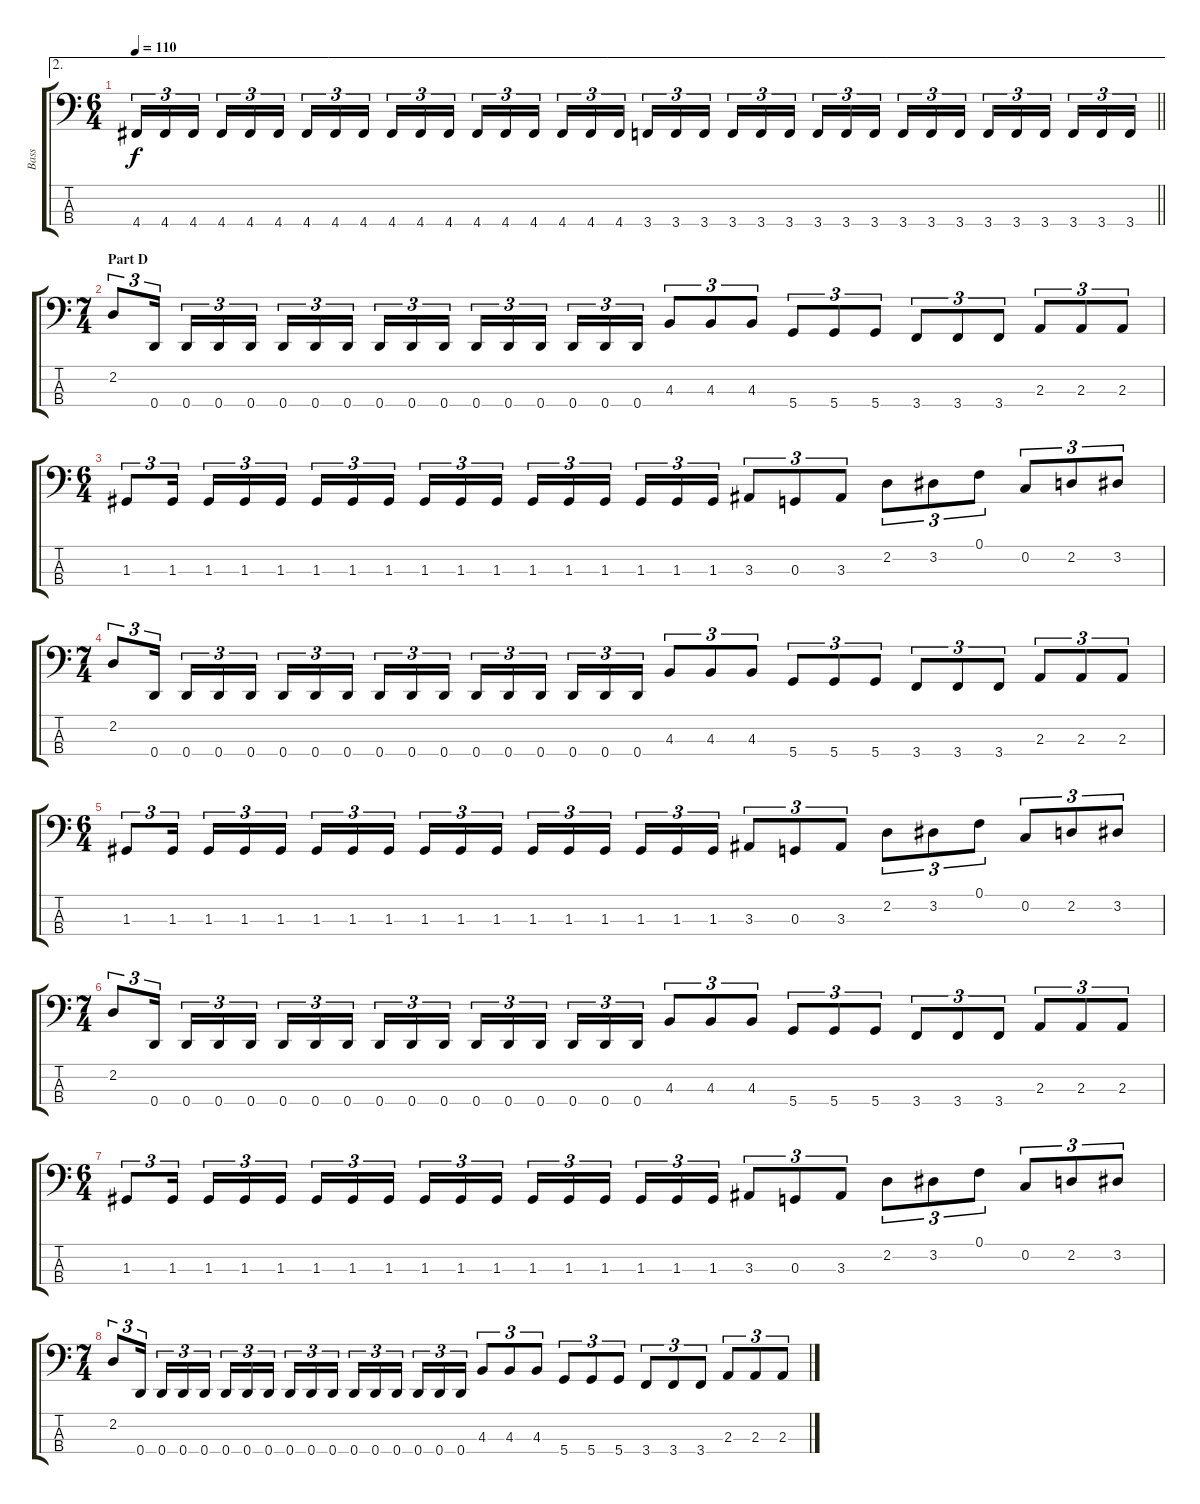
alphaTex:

\track ("Bass" "Bass") {instrument electricbassfinger}
\staff {score tabs}
\tuning (F2 C2 G1 D1) {hide}
\ae 2
\ts (6 4)
\tempo 110
\clef f4
\barLineRight lightlight
\ks c
4.4.16{tu (3 2) dy f} 4.4.16{tu (3 2)} 4.4.16{tu (3 2) beam splitsecondary} 4.4.16{tu (3 2)} 4.4.16{tu (3 2)} 4.4.16{tu (3 2) beam splitsecondary} 4.4.16{tu (3 2)} 4.4.16{tu (3 2)} 4.4.16{tu (3 2) beam splitsecondary} 4.4.16{tu (3 2)} 4.4.16{tu (3 2)} 4.4.16{tu (3 2) beam splitsecondary} 4.4.16{tu (3 2)} 4.4.16{tu (3 2)} 4.4.16{tu (3 2) beam splitsecondary} 4.4.16{tu (3 2)} 4.4.16{tu (3 2)} 4.4.16{tu (3 2)} 3.4.16{tu (3 2)} 3.4.16{tu (3 2)} 3.4.16{tu (3 2) beam splitsecondary} 3.4.16{tu (3 2)} 3.4.16{tu (3 2)} 3.4.16{tu (3 2) beam splitsecondary} 3.4.16{tu (3 2)} 3.4.16{tu (3 2)} 3.4.16{tu (3 2) beam splitsecondary} 3.4.16{tu (3 2)} 3.4.16{tu (3 2)} 3.4.16{tu (3 2) beam splitsecondary} 3.4.16{tu (3 2)} 3.4.16{tu (3 2)} 3.4.16{tu (3 2) beam splitsecondary} 3.4.16{tu (3 2)} 3.4.16{tu (3 2)} 3.4.16{tu (3 2)} |
\ts (7 4)
\section ("" "Part D")
2.2.8{tu (3 2)} 0.4.16{tu (3 2) beam splitsecondary} 0.4.16{tu (3 2)} 0.4.16{tu (3 2)} 0.4.16{tu (3 2)} 0.4.16{tu (3 2)} 0.4.16{tu (3 2)} 0.4.16{tu (3 2) beam splitsecondary} 0.4.16{tu (3 2)} 0.4.16{tu (3 2)} 0.4.16{tu (3 2)} 0.4.16{tu (3 2)} 0.4.16{tu (3 2)} 0.4.16{tu (3 2) beam splitsecondary} 0.4.16{tu (3 2)} 0.4.16{tu (3 2)} 0.4.16{tu (3 2)} 4.3.8{tu (3 2)} 4.3.8{tu (3 2)} 4.3.8{tu (3 2)} 5.4.8{tu (3 2)} 5.4.8{tu (3 2)} 5.4.8{tu (3 2)} 3.4.8{tu (3 2)} 3.4.8{tu (3 2)} 3.4.8{tu (3 2)} 2.3.8{tu (3 2)} 2.3.8{tu (3 2)} 2.3.8{tu (3 2)} |
\ts (6 4)
1.3.8{tu (3 2)} 1.3.16{tu (3 2) beam splitsecondary} 1.3.16{tu (3 2)} 1.3.16{tu (3 2)} 1.3.16{tu (3 2) beam splitsecondary} 1.3.16{tu (3 2)} 1.3.16{tu (3 2)} 1.3.16{tu (3 2) beam splitsecondary} 1.3.16{tu (3 2)} 1.3.16{tu (3 2)} 1.3.16{tu (3 2) beam splitsecondary} 1.3.16{tu (3 2)} 1.3.16{tu (3 2)} 1.3.16{tu (3 2) beam splitsecondary} 1.3.16{tu (3 2)} 1.3.16{tu (3 2)} 1.3.16{tu (3 2)} 3.3.8{tu (3 2)} 0.3.8{tu (3 2)} 3.3.8{tu (3 2)} 2.2.8{tu (3 2)} 3.2.8{tu (3 2)} 0.1.8{tu (3 2)} 0.2.8{tu (3 2)} 2.2.8{tu (3 2)} 3.2.8{tu (3 2)} |
\ts (7 4)
2.2.8{tu (3 2)} 0.4.16{tu (3 2) beam splitsecondary} 0.4.16{tu (3 2)} 0.4.16{tu (3 2)} 0.4.16{tu (3 2)} 0.4.16{tu (3 2)} 0.4.16{tu (3 2)} 0.4.16{tu (3 2) beam splitsecondary} 0.4.16{tu (3 2)} 0.4.16{tu (3 2)} 0.4.16{tu (3 2)} 0.4.16{tu (3 2)} 0.4.16{tu (3 2)} 0.4.16{tu (3 2) beam splitsecondary} 0.4.16{tu (3 2)} 0.4.16{tu (3 2)} 0.4.16{tu (3 2)} 4.3.8{tu (3 2)} 4.3.8{tu (3 2)} 4.3.8{tu (3 2)} 5.4.8{tu (3 2)} 5.4.8{tu (3 2)} 5.4.8{tu (3 2)} 3.4.8{tu (3 2)} 3.4.8{tu (3 2)} 3.4.8{tu (3 2)} 2.3.8{tu (3 2)} 2.3.8{tu (3 2)} 2.3.8{tu (3 2)} |
\ts (6 4)
1.3.8{tu (3 2)} 1.3.16{tu (3 2) beam splitsecondary} 1.3.16{tu (3 2)} 1.3.16{tu (3 2)} 1.3.16{tu (3 2) beam splitsecondary} 1.3.16{tu (3 2)} 1.3.16{tu (3 2)} 1.3.16{tu (3 2) beam splitsecondary} 1.3.16{tu (3 2)} 1.3.16{tu (3 2)} 1.3.16{tu (3 2) beam splitsecondary} 1.3.16{tu (3 2)} 1.3.16{tu (3 2)} 1.3.16{tu (3 2) beam splitsecondary} 1.3.16{tu (3 2)} 1.3.16{tu (3 2)} 1.3.16{tu (3 2)} 3.3.8{tu (3 2)} 0.3.8{tu (3 2)} 3.3.8{tu (3 2)} 2.2.8{tu (3 2)} 3.2.8{tu (3 2)} 0.1.8{tu (3 2)} 0.2.8{tu (3 2)} 2.2.8{tu (3 2)} 3.2.8{tu (3 2)} |
\ts (7 4)
2.2.8{tu (3 2)} 0.4.16{tu (3 2) beam splitsecondary} 0.4.16{tu (3 2)} 0.4.16{tu (3 2)} 0.4.16{tu (3 2)} 0.4.16{tu (3 2)} 0.4.16{tu (3 2)} 0.4.16{tu (3 2) beam splitsecondary} 0.4.16{tu (3 2)} 0.4.16{tu (3 2)} 0.4.16{tu (3 2)} 0.4.16{tu (3 2)} 0.4.16{tu (3 2)} 0.4.16{tu (3 2) beam splitsecondary} 0.4.16{tu (3 2)} 0.4.16{tu (3 2)} 0.4.16{tu (3 2)} 4.3.8{tu (3 2)} 4.3.8{tu (3 2)} 4.3.8{tu (3 2)} 5.4.8{tu (3 2)} 5.4.8{tu (3 2)} 5.4.8{tu (3 2)} 3.4.8{tu (3 2)} 3.4.8{tu (3 2)} 3.4.8{tu (3 2)} 2.3.8{tu (3 2)} 2.3.8{tu (3 2)} 2.3.8{tu (3 2)} |
\ts (6 4)
1.3.8{tu (3 2)} 1.3.16{tu (3 2) beam splitsecondary} 1.3.16{tu (3 2)} 1.3.16{tu (3 2)} 1.3.16{tu (3 2) beam splitsecondary} 1.3.16{tu (3 2)} 1.3.16{tu (3 2)} 1.3.16{tu (3 2) beam splitsecondary} 1.3.16{tu (3 2)} 1.3.16{tu (3 2)} 1.3.16{tu (3 2) beam splitsecondary} 1.3.16{tu (3 2)} 1.3.16{tu (3 2)} 1.3.16{tu (3 2) beam splitsecondary} 1.3.16{tu (3 2)} 1.3.16{tu (3 2)} 1.3.16{tu (3 2)} 3.3.8{tu (3 2)} 0.3.8{tu (3 2)} 3.3.8{tu (3 2)} 2.2.8{tu (3 2)} 3.2.8{tu (3 2)} 0.1.8{tu (3 2)} 0.2.8{tu (3 2)} 2.2.8{tu (3 2)} 3.2.8{tu (3 2)} |
\ts (7 4)
2.2.8{tu (3 2)} 0.4.16{tu (3 2) beam splitsecondary} 0.4.16{tu (3 2)} 0.4.16{tu (3 2)} 0.4.16{tu (3 2)} 0.4.16{tu (3 2)} 0.4.16{tu (3 2)} 0.4.16{tu (3 2) beam splitsecondary} 0.4.16{tu (3 2)} 0.4.16{tu (3 2)} 0.4.16{tu (3 2)} 0.4.16{tu (3 2)} 0.4.16{tu (3 2)} 0.4.16{tu (3 2) beam splitsecondary} 0.4.16{tu (3 2)} 0.4.16{tu (3 2)} 0.4.16{tu (3 2)} 4.3.8{tu (3 2)} 4.3.8{tu (3 2)} 4.3.8{tu (3 2)} 5.4.8{tu (3 2)} 5.4.8{tu (3 2)} 5.4.8{tu (3 2)} 3.4.8{tu (3 2)} 3.4.8{tu (3 2)} 3.4.8{tu (3 2)} 2.3.8{tu (3 2)} 2.3.8{tu (3 2)} 2.3.8{tu (3 2)}
